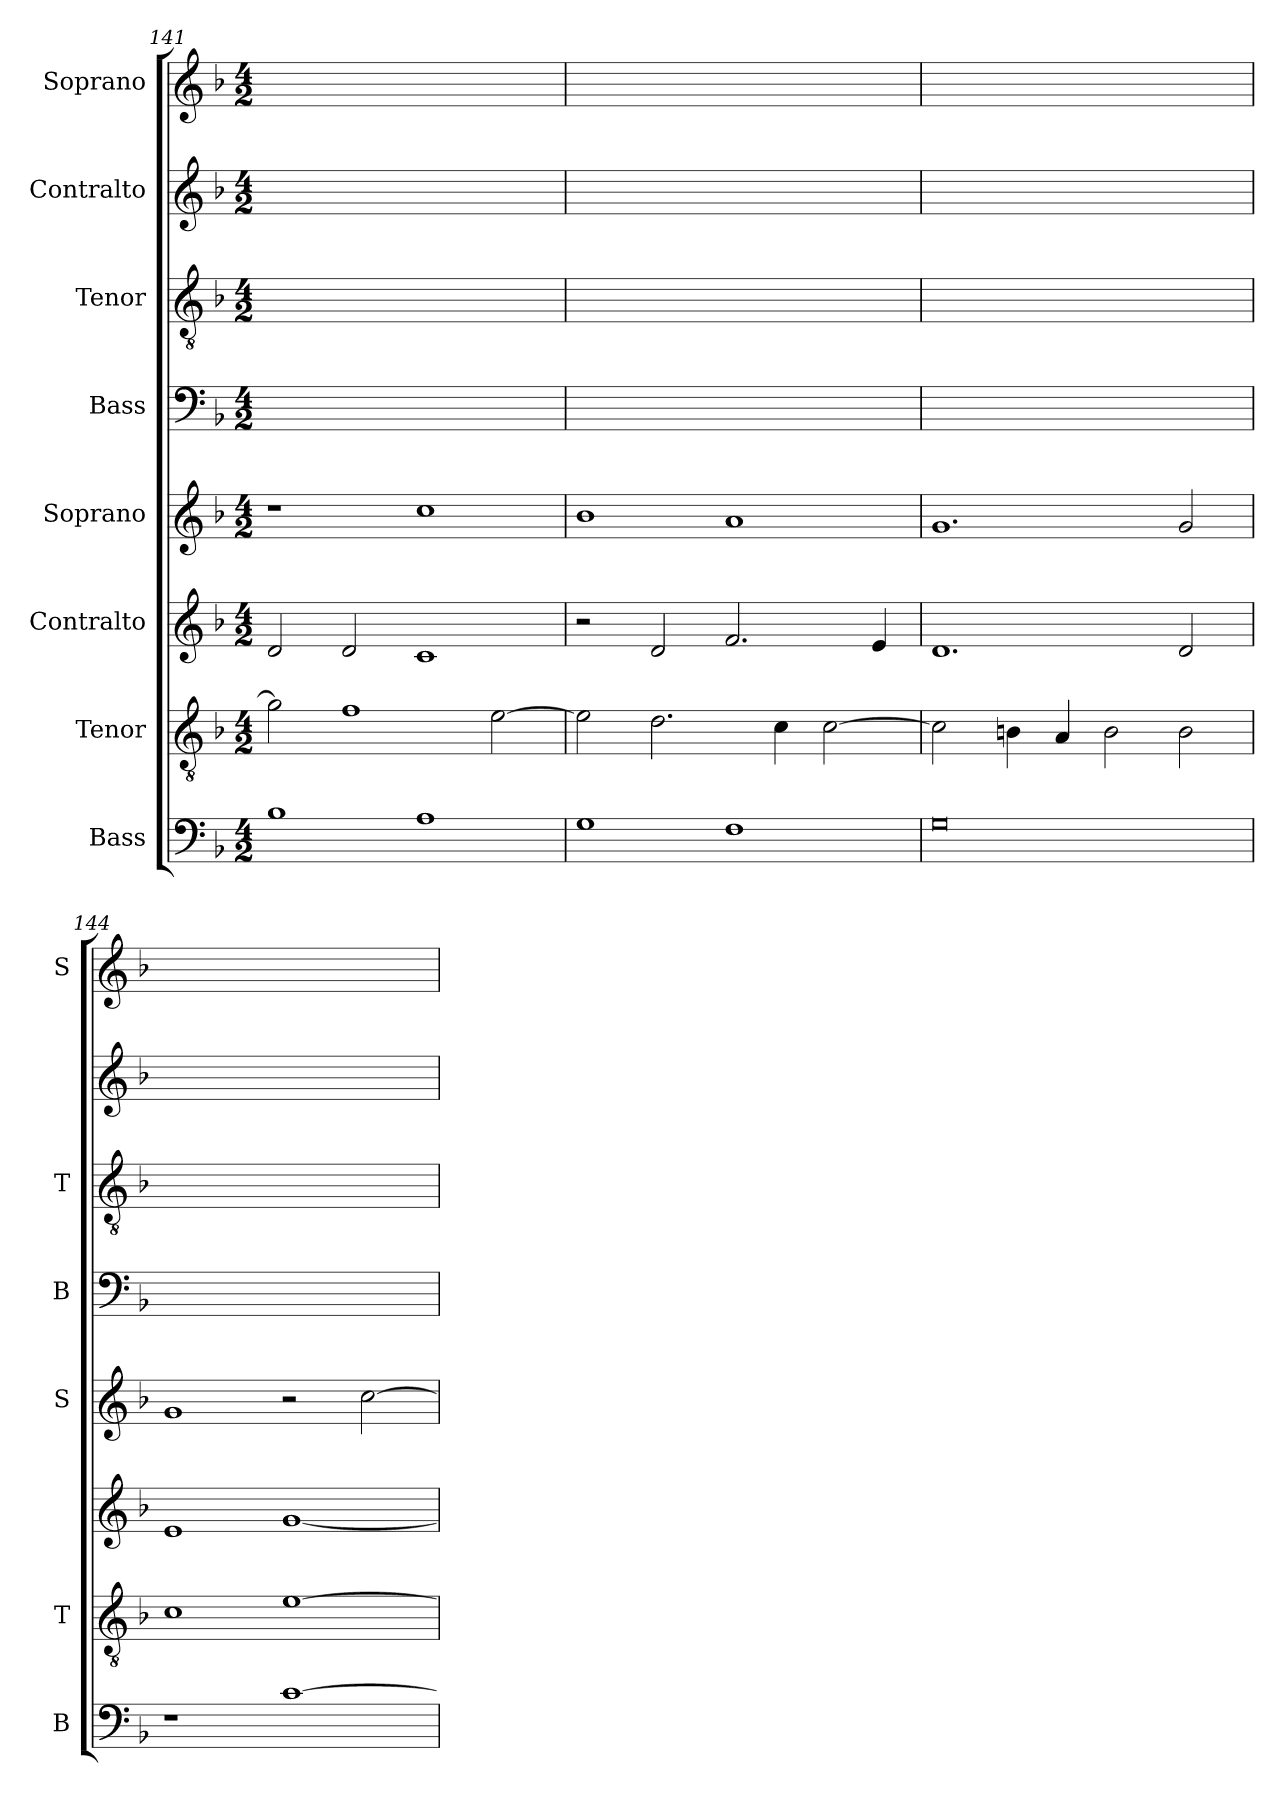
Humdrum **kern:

**kern	**kern	**kern	**kern	**kern	**kern	**kern	**kern
*part8	*part7	*part6	*part5	*part4	*part3	*part2	*part1
*staff8	*staff7	*staff6	*staff5	*staff4	*staff3	*staff2	*staff1
*I"Bass	*I"Tenor	*I"Contralto	*I"Soprano	*I"Bass	*I"Tenor	*I"Contralto	*I"Soprano
*I'B	*I'T	*	*I'S	*I'B	*I'T	*	*I'S
*clefF4	*clefGv2	*clefG2	*clefG2	*clefF4	*clefGv2	*clefG2	*clefG2
*k[b-]	*k[b-]	*k[b-]	*k[b-]	*k[b-]	*k[b-]	*k[b-]	*k[b-]
*G:dor	*G:dor	*G:dor	*G:dor	*G:dor	*G:dor	*G:dor	*G:dor
*M4/2	*M4/2	*M4/2	*M4/2	*M4/2	*M4/2	*M4/2	*M4/2
=141	=141	=141	=141	=141	=141	=141	=141
1B-	2g]	2d	1r	0ryy	0ryy	0ryy	0ryy
.	1f	2d	.	.	.	.	.
1A	.	1c	1cc	.	.	.	.
.	[2e	.	.	.	.	.	.
=142	=142	=142	=142	=142	=142	=142	=142
1G	2e]	2r	1b-	0ryy	0ryy	0ryy	0ryy
.	2.d	2d	.	.	.	.	.
1F	.	2.f	1a	.	.	.	.
.	4c	.	.	.	.	.	.
.	[2c	.	.	.	.	.	.
.	.	4e	.	.	.	.	.
=143	=143	=143	=143	=143	=143	=143	=143
0G	2c]	1.d	1.g	0ryy	0ryy	0ryy	0ryy
.	4Bn	.	.	.	.	.	.
.	4A	.	.	.	.	.	.
.	2B	.	.	.	.	.	.
.	2B	2d	2g	.	.	.	.
=144	=144	=144	=144	=144	=144	=144	=144
1r	1c	1e	1g	0ryy	0ryy	0ryy	0ryy
[1c	[1e	[1g	2r	.	.	.	.
.	.	.	[2cc	.	.	.	.
=	=	=	=	=	=	=	=
*-	*-	*-	*-	*-	*-	*-	*-
